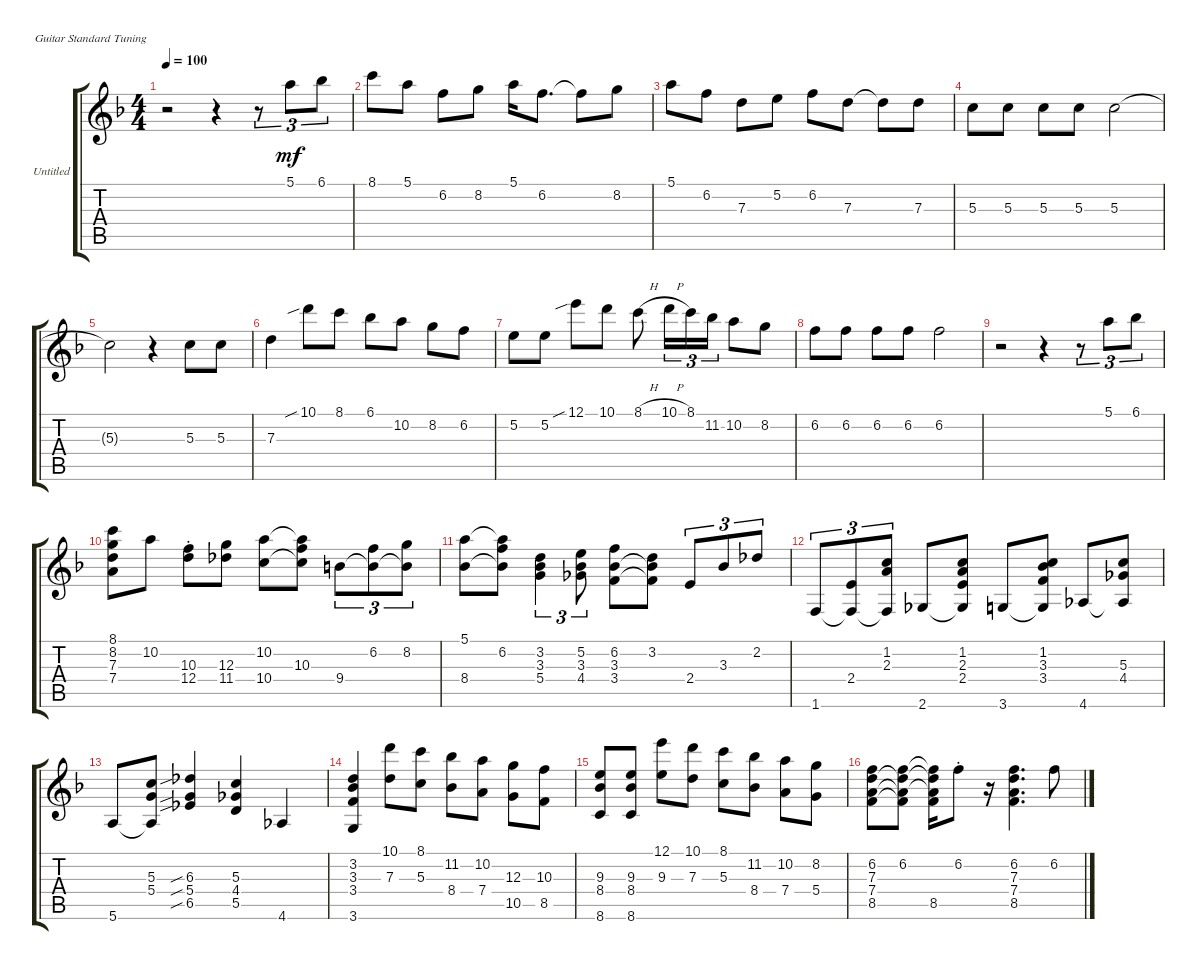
\bracketExtendMode groupsimilarinstruments
\firstSystemTrackNameOrientation horizontal
\otherSystemsTrackNameOrientation horizontal
\track ("Untitled" "Untitled") {instrument acousticguitarsteel}
\staff {score tabs}
\tuning (E4 B3 G3 D3 A2 E2)
\ts (4 4)
\tempo 100
\clef g2
\ks f
r.2{dy mf instrument acousticguitarsteel} r.4 r.8{tu (3 2)} 5.1.8{tu (3 2)} 6.1.8{tu (3 2)} |
8.1.8 5.1.8 6.2.8 8.2.8 5.1.16 6.2.8{d} 6.2{t}.8 8.2.8 |
5.1.8 6.2.8 7.3.8 5.2.8 6.2.8 7.3.8 7.3{t}.8 7.3.8 |
5.3.8 5.3.8 5.3.8 5.3.8 5.3.2 |
5.3{t}.2 r.4 5.3.8 5.3.8 |
7.3.4 10.1{sib}.8 8.1.8 6.1.8 10.2.8 8.2.8 6.2.8 |
5.2.8 5.2.8 12.1{sib}.8 10.1.8 8.1{h}.8 10.1{h}.16{tu (3 2)} 8.1.16{tu (3 2)} 11.2.16{tu (3 2)} 10.2.8 8.2.8 |
6.2.8 6.2.8 6.2.8 6.2.8 6.2.2 |
r.2 r.4 r.8{tu (3 2)} 5.1.8{tu (3 2)} 6.1.8{tu (3 2)} |
(8.1 8.2 7.3 7.4).8 10.2.8 (10.3{st} 12.4{st}).8 (12.3 11.4).8 (10.2 10.4).8 (10.2{t} 10.3 10.4{t}).8 9.4.8{tu (3 2)} (6.2 9.4{t}).8{tu (3 2)} (8.2 9.4{t}).8{tu (3 2)} |
(5.1 8.4).8 (5.1{t} 6.2 8.4{t}).8 (3.2 3.3 5.4).4{tu (3 2)} (5.2 3.3 4.4).8{tu (3 2)} (6.2 3.3 3.4).8 (3.2 3.3{t} 3.4{t}).8 2.4.8{tu (3 2)} 3.3.8{tu (3 2)} 2.2.8{tu (3 2)} |
1.6.8{tu (3 2)} (2.4 1.6{t}).8{tu (3 2)} (1.2 2.3 1.6{t}).8{tu (3 2)} 2.6.8 (1.2 2.3 2.4 2.6{t}).8 3.6.8 (1.2 3.3 3.4 3.6{t}).8 4.6.8 (5.3 4.4 4.6{t}).8 |
5.6.8 (5.3 5.4 5.6{t}).8 (6.3{sib} 5.4{sib} 6.5{sib}).4 (5.3 4.4 5.5).4 4.6.4 |
(3.2 3.3 3.4 3.6).4 (10.1 7.3).8 (8.1 5.3).8 (11.2 8.4).8 (10.2 7.4).8 (12.3 10.5).8 (10.3 8.5).8 |
(9.3 8.4 8.6).8 (9.3 8.4 8.6).8 (12.1 9.3).8 (10.1 7.3).8 (8.1 5.3).8 (11.2 8.4).8 (10.2 7.4).8 (8.2 5.4).8 |
(6.2 7.3 7.4 8.5).8 (6.2 7.3{t} 7.4{t} 8.5{t}).8 (6.2{t} 7.3{t} 7.4{t} 8.5).16 6.2{st}.8 r.16 (6.2 7.3 7.4 8.5).4{d} 6.2.8
